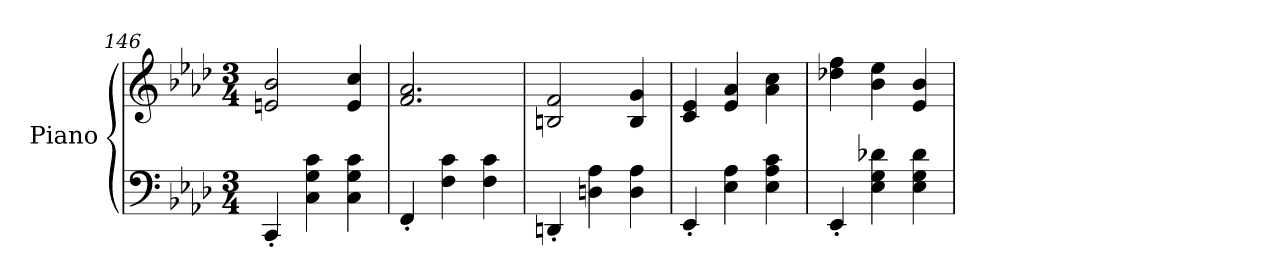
**kern	**kern
*part1	*part1
*staff2	*staff1
*I"Piano	*
*I'Pno	*
*clefF4	*clefG2
*k[b-e-a-d-]	*k[b-e-a-d-]
*M3/4	*M3/4
=146	=146
4CC'/	2en/ 2b-/
4C\ 4G\ 4c\	.
4C\ 4G\ 4c\	4e/ 4cc/
=147	=147
4FF'/	2.f/ 2.a-/
4F\ 4c\	.
4F\ 4c\	.
=148	=148
4DDn'/	2Bn/ 2f/
4Dn\ 4A-\	.
4D\ 4A-\	4B/ 4g/
!!LO:LB:g=z
=149	=149
4EE-'/	4c/ 4e-/
4E-\ 4A-\	4e-/ 4a-/
4E-\ 4A-\ 4c\	4a-\ 4cc\
=150	=150
4EE-'/	4dd-X\ 4ff\
4E-\ 4G\ 4d-X\	4b-\ 4ee-\
4E-\ 4G\ 4d-\	4e-/ 4b-/
=	=
*-	*-
